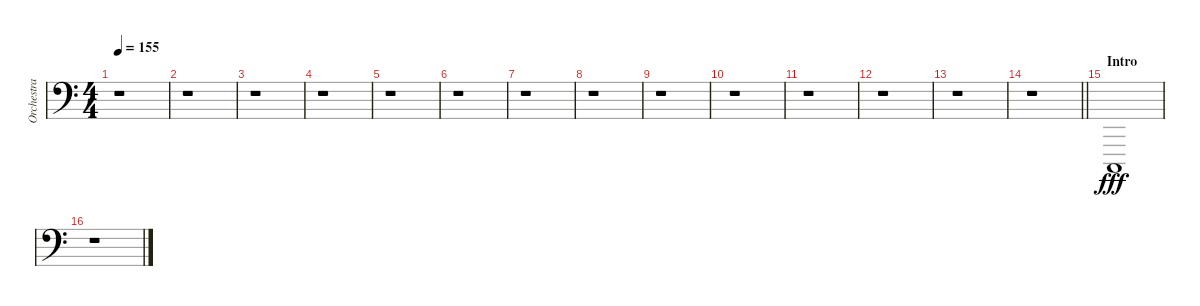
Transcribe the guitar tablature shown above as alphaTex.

\track ("Orchestra Hits / FX" "Orchestra ") {instrument timpani}
\staff {score}
\tuning (D3 A2 F2 C2 G1 C1) {hide}
\ts (4 4)
\tempo 155
\clef f4
\ks c
r.1{dy fff} |
r.1 |
r.1 |
r.1 |
r.1 |
r.1 |
r.1 |
r.1 |
r.1 |
r.1 |
r.1 |
r.1 |
r.1 |
\barLineRight lightlight
r.1 |
\section ("" "Intro")
0.6.1 |
r.1
